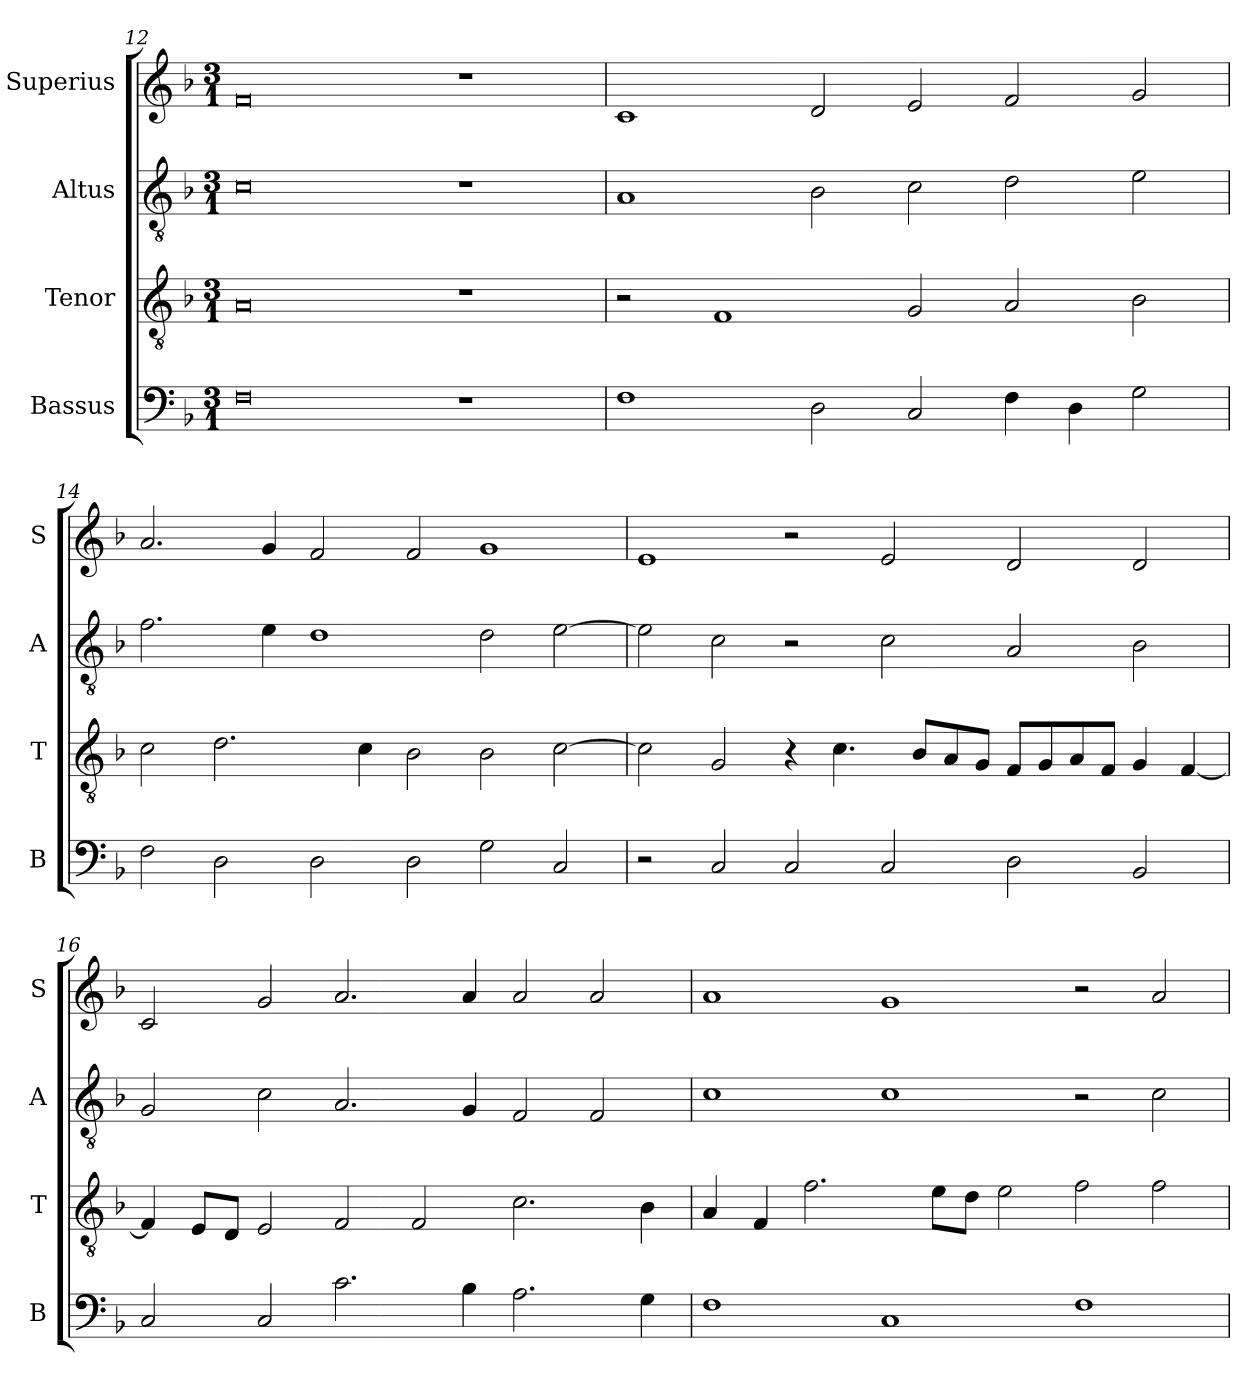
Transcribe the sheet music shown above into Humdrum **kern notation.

**kern	**kern	**kern	**kern
*part4	*part3	*part2	*part1
*staff4	*staff3	*staff2	*staff1
*I"Bassus	*I"Tenor	*I"Altus	*I"Superius
*I'B	*I'T	*I'A	*I'S
*clefF4	*clefGv2	*clefGv2	*clefG2
*k[b-]	*k[b-]	*k[b-]	*k[b-]
*F:	*F:	*F:	*F:
*M3/1	*M3/1	*M3/1	*M3/1
=12	=12	=12	=12
0F	0A	0c	0f
1r	1r	1r	1r
=13	=13	=13	=13
1F	2r	1A	1c
.	1F	.	.
2D	.	2B-	2d
2C	2G	2c	2e
4F	2A	2d	2f
4D	.	.	.
2G	2B-	2e	2g
=14	=14	=14	=14
2F	2c	2.f	2.a
2D	2.d	.	.
.	.	4e	4g
2D	.	1d	2f
.	4c	.	.
2D	2B-	.	2f
2G	2B-	2d	1g
2C	[2c	[2e	.
=15	=15	=15	=15
2r	2c]	2e]	1e
2C	2G	2c	.
2C	4r	2r	2r
.	4.c	.	.
2C	.	2c	2e
.	8B-L	.	.
.	8A	.	.
.	8GJ	.	.
2D	8FL	2A	2d
.	8G	.	.
.	8A	.	.
.	8FJ	.	.
2BB-	4G	2B-	2d
.	[4F	.	.
=16	=16	=16	=16
2C	4F]	2G	2c
.	8EL	.	.
.	8DJ	.	.
2C	2E	2c	2g
2.c	2F	2.A	2.a
.	2F	.	.
4B-	.	4G	4a
2.A	2.c	2F	2a
.	.	2F	2a
4G	4B-	.	.
=17	=17	=17	=17
1F	4A	1c	1a
.	4F	.	.
.	2.f	.	.
1C	.	1c	1g
.	8eL	.	.
.	8dJ	.	.
.	2e	.	.
1F	2f	2r	2r
.	2f	2c	2a
=	=	=	=
*-	*-	*-	*-
